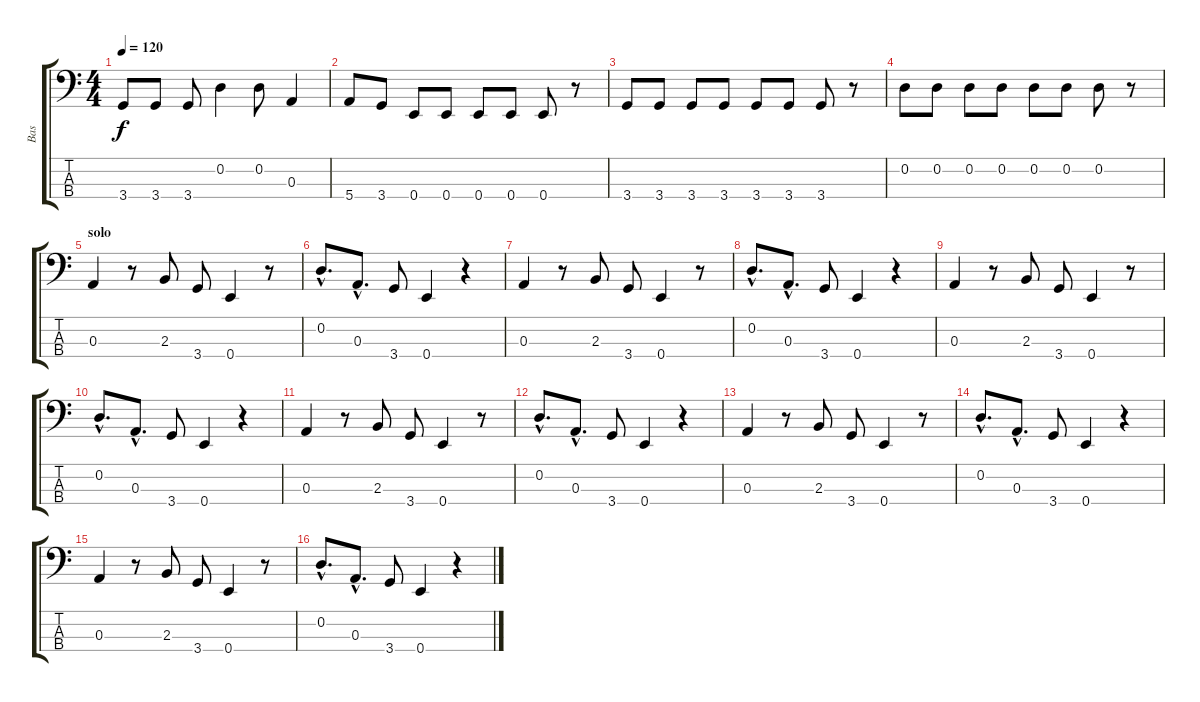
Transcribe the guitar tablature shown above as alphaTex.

\track ("Bas" "Bas") {instrument electricbassfinger}
\staff {score tabs}
\tuning (G2 D2 A1 E1) {hide}
\ts (4 4)
\tempo 120
\clef f4
\ks c
3.4.8{dy f} 3.4.8 3.4.8 0.2.4 0.2.8 0.3.4 |
5.4.8 3.4.8 0.4.8 0.4.8 0.4.8 0.4.8 0.4.8 r.8 |
3.4.8 3.4.8 3.4.8 3.4.8 3.4.8 3.4.8 3.4.8 r.8 |
0.2.8 0.2.8 0.2.8 0.2.8 0.2.8 0.2.8 0.2.8 r.8 |
\section ("" "solo")
0.3.4 r.8 2.3.8 3.4.8 0.4.4 r.8 |
0.2{hac}.8{d} 0.3{hac}.8{d} 3.4.8 0.4.4 r.4 |
0.3.4 r.8 2.3.8 3.4.8 0.4.4 r.8 |
0.2{hac}.8{d} 0.3{hac}.8{d} 3.4.8 0.4.4 r.4 |
0.3.4 r.8 2.3.8 3.4.8 0.4.4 r.8 |
0.2{hac}.8{d} 0.3{hac}.8{d} 3.4.8 0.4.4 r.4 |
0.3.4 r.8 2.3.8 3.4.8 0.4.4 r.8 |
0.2{hac}.8{d} 0.3{hac}.8{d} 3.4.8 0.4.4 r.4 |
0.3.4 r.8 2.3.8 3.4.8 0.4.4 r.8 |
0.2{hac}.8{d} 0.3{hac}.8{d} 3.4.8 0.4.4 r.4 |
0.3.4 r.8 2.3.8 3.4.8 0.4.4 r.8 |
0.2{hac}.8{d} 0.3{hac}.8{d} 3.4.8 0.4.4 r.4
